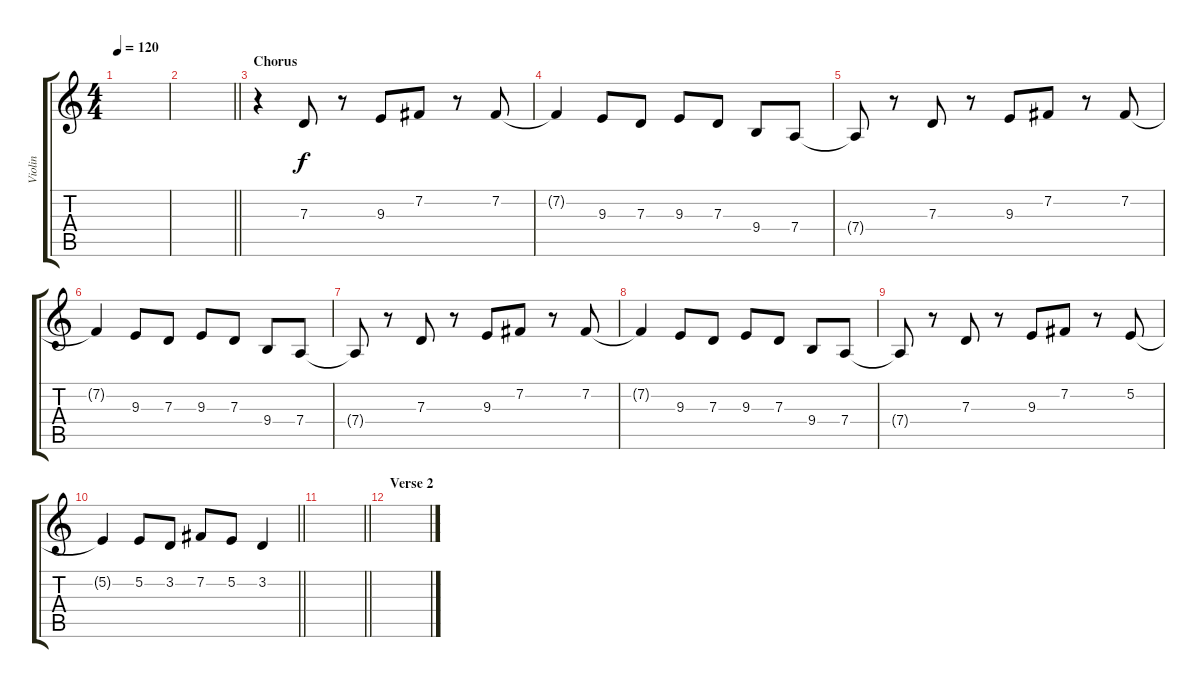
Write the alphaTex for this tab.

\track ("Violin" "Violin") {instrument violin}
\staff {score tabs}
\tuning (E4 B3 G3 D3 A2 E2) {hide}
\ts (4 4)
\tempo 120
\clef g2
\ks c
|
\barLineRight lightlight
|
\section ("" "Chorus")
r.4{volume 13} 7.3.8 r.8 9.3.8 7.2.8 r.8 7.2.8 |
7.2{t}.4 9.3.8 7.3.8 9.3.8 7.3.8 9.4.8 7.4.8 |
7.4{t}.8 r.8 7.3.8 r.8 9.3.8 7.2.8 r.8 7.2.8 |
7.2{t}.4 9.3.8 7.3.8 9.3.8 7.3.8 9.4.8 7.4.8 |
7.4{t}.8 r.8 7.3.8 r.8 9.3.8 7.2.8 r.8 7.2.8 |
7.2{t}.4 9.3.8 7.3.8 9.3.8 7.3.8 9.4.8 7.4.8 |
7.4{t}.8 r.8 7.3.8 r.8 9.3.8 7.2.8 r.8 5.2.8 |
\barLineRight lightlight
5.2{t}.4 5.2.8 3.2.8 7.2.8 5.2.8 3.2.4 |
\barLineRight lightlight
|
\section ("" "Verse 2")
